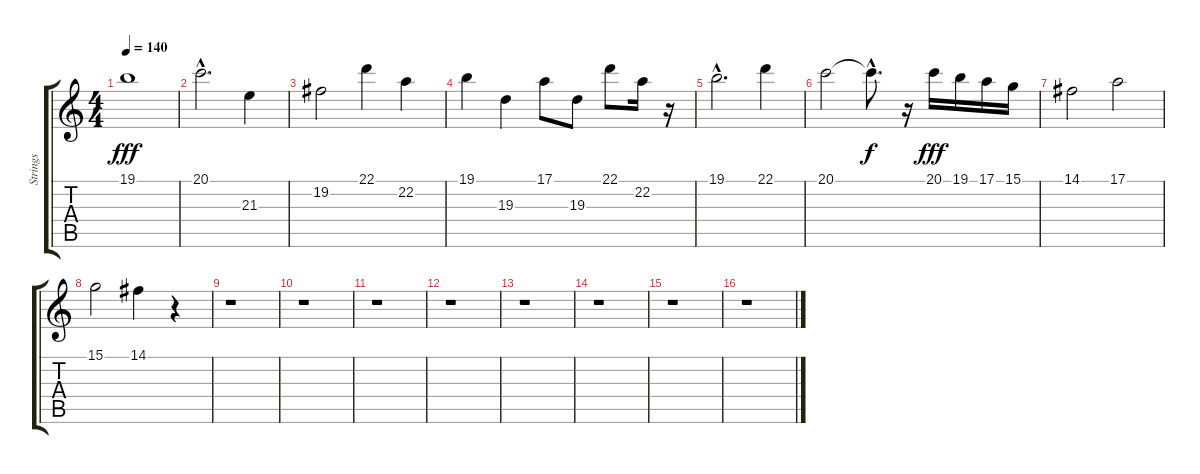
\track ("Strings" "Strings") {instrument stringensemble1}
\staff {score tabs}
\tuning (E4 B3 G3 D3 A2 E2) {hide}
\ts (4 4)
\tempo 140
\clef g2
\ks c
19.1.1{dy fff} |
20.1{hac}.2{d} 21.3.4 |
19.2.2 22.1.4 22.2.4 |
19.1.4 19.3.4 17.1.8 19.3.8 22.1.8 22.2.16 r.16 |
19.1{hac}.2{d} 22.1.4 |
20.1.2 20.1{hac t}.8{d dy f} r.16 20.1.16{dy fff} 19.1.16 17.1.16 15.1.16 |
14.1.2 17.1.2 |
15.1.2 14.1.4 r.4 |
r.1 |
r.1 |
r.1 |
r.1 |
r.1 |
r.1 |
r.1 |
r.1
